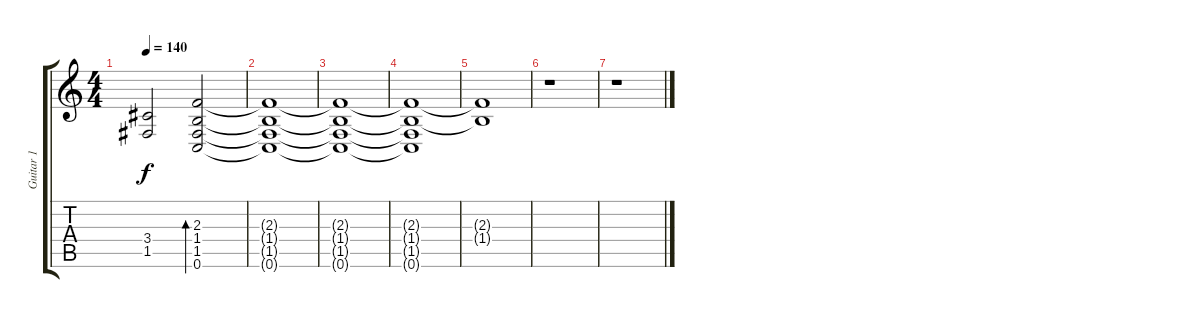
\track ("Guitar 1" "Guitar 1") {instrument distortionguitar}
\staff {score tabs}
\tuning (C4 G3 Eb3 Bb2 F2 C2) {hide}
\ts (4 4)
\tempo 140
\clef g2
\ks c
(3.4{t} 1.5{t}).2{dy f} (2.3 1.4 1.5 0.6).2{bd 240} |
(2.3{t} 1.4{t} 1.5{t} 0.6{t}).1 |
(2.3{t} 1.4{t} 1.5{t} 0.6{t}).1 |
(2.3{t} 1.4{t} 1.5{t} 0.6{t}).1 |
(2.3{t} 1.4{t}).1 |
r.1 |
r.1
